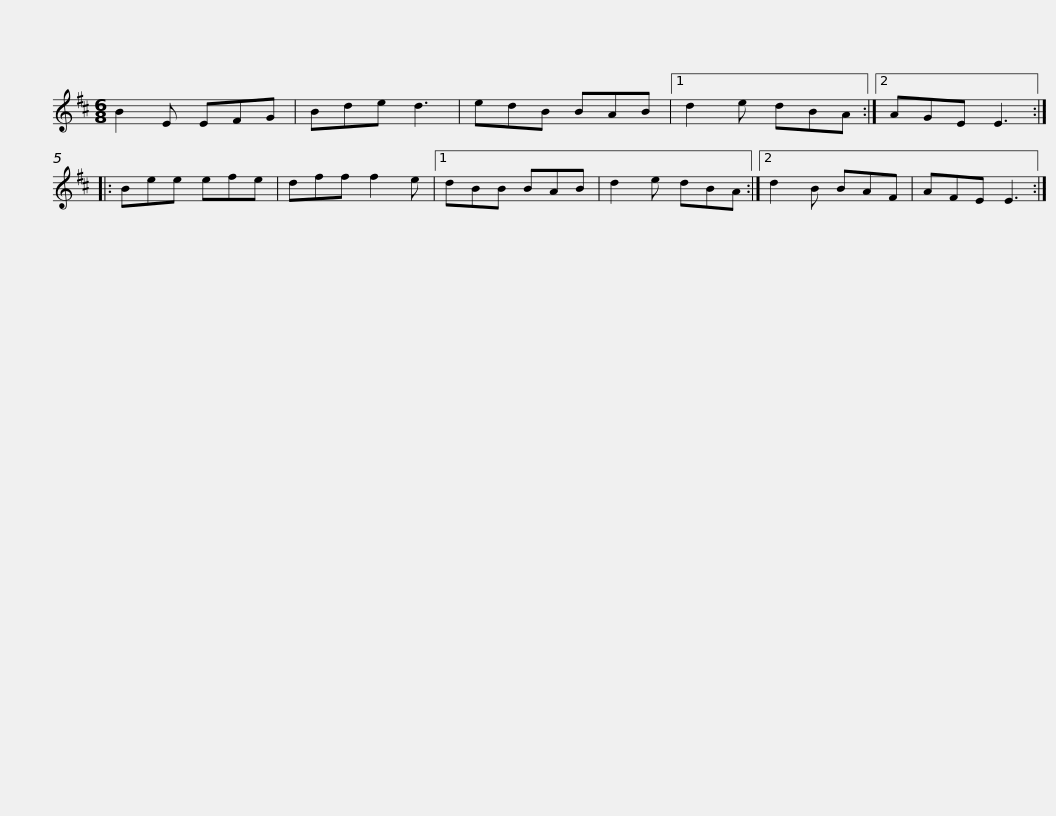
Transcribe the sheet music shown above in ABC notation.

X:1
L:1/8
M:6/8
I:linebreak $
K:D
V:1 treble
V:1
 B2 E EFG | Bde d3 | edB BAB |1 d2 e dBA :|2 AGE E3 :: %5
 Bee efe | dff f2 e |1 dBB BAB |$ d2 e dBA :|2 d2 B BAF | %10
 AFE E3 :| %11
